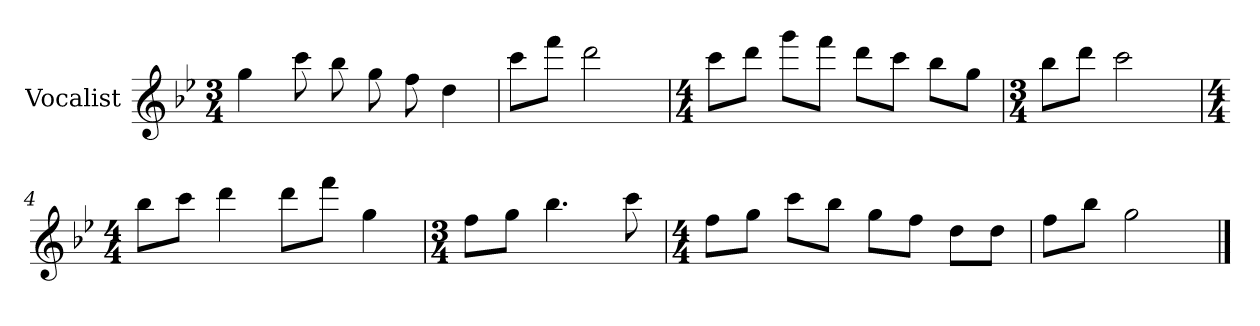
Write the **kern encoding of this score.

**kern
*part1
*staff1
*I"Vocalist
*k[b-e-]
*B-:
*M3/4
=
4gg
8ccc
8bb-
8gg
8ff
4dd
=1
8cccL
8fffJ
2ddd
=2
*M4/4
8cccL
8dddJ
8gggL
8fffJ
8dddL
8cccJ
8bb-L
8ggJ
=3
*M3/4
8bb-L
8dddJ
2ccc
=4
*M4/4
8bb-L
8cccJ
4ddd
8dddL
8fffJ
4gg
=5
*M3/4
8ffL
8ggJ
4.bb-
8ccc
=6
*M4/4
8ffL
8ggJ
8cccL
8bb-J
8ggL
8ffJ
8ddL
8ddJ
=7
8ffL
8bb-J
2gg
==
*-
